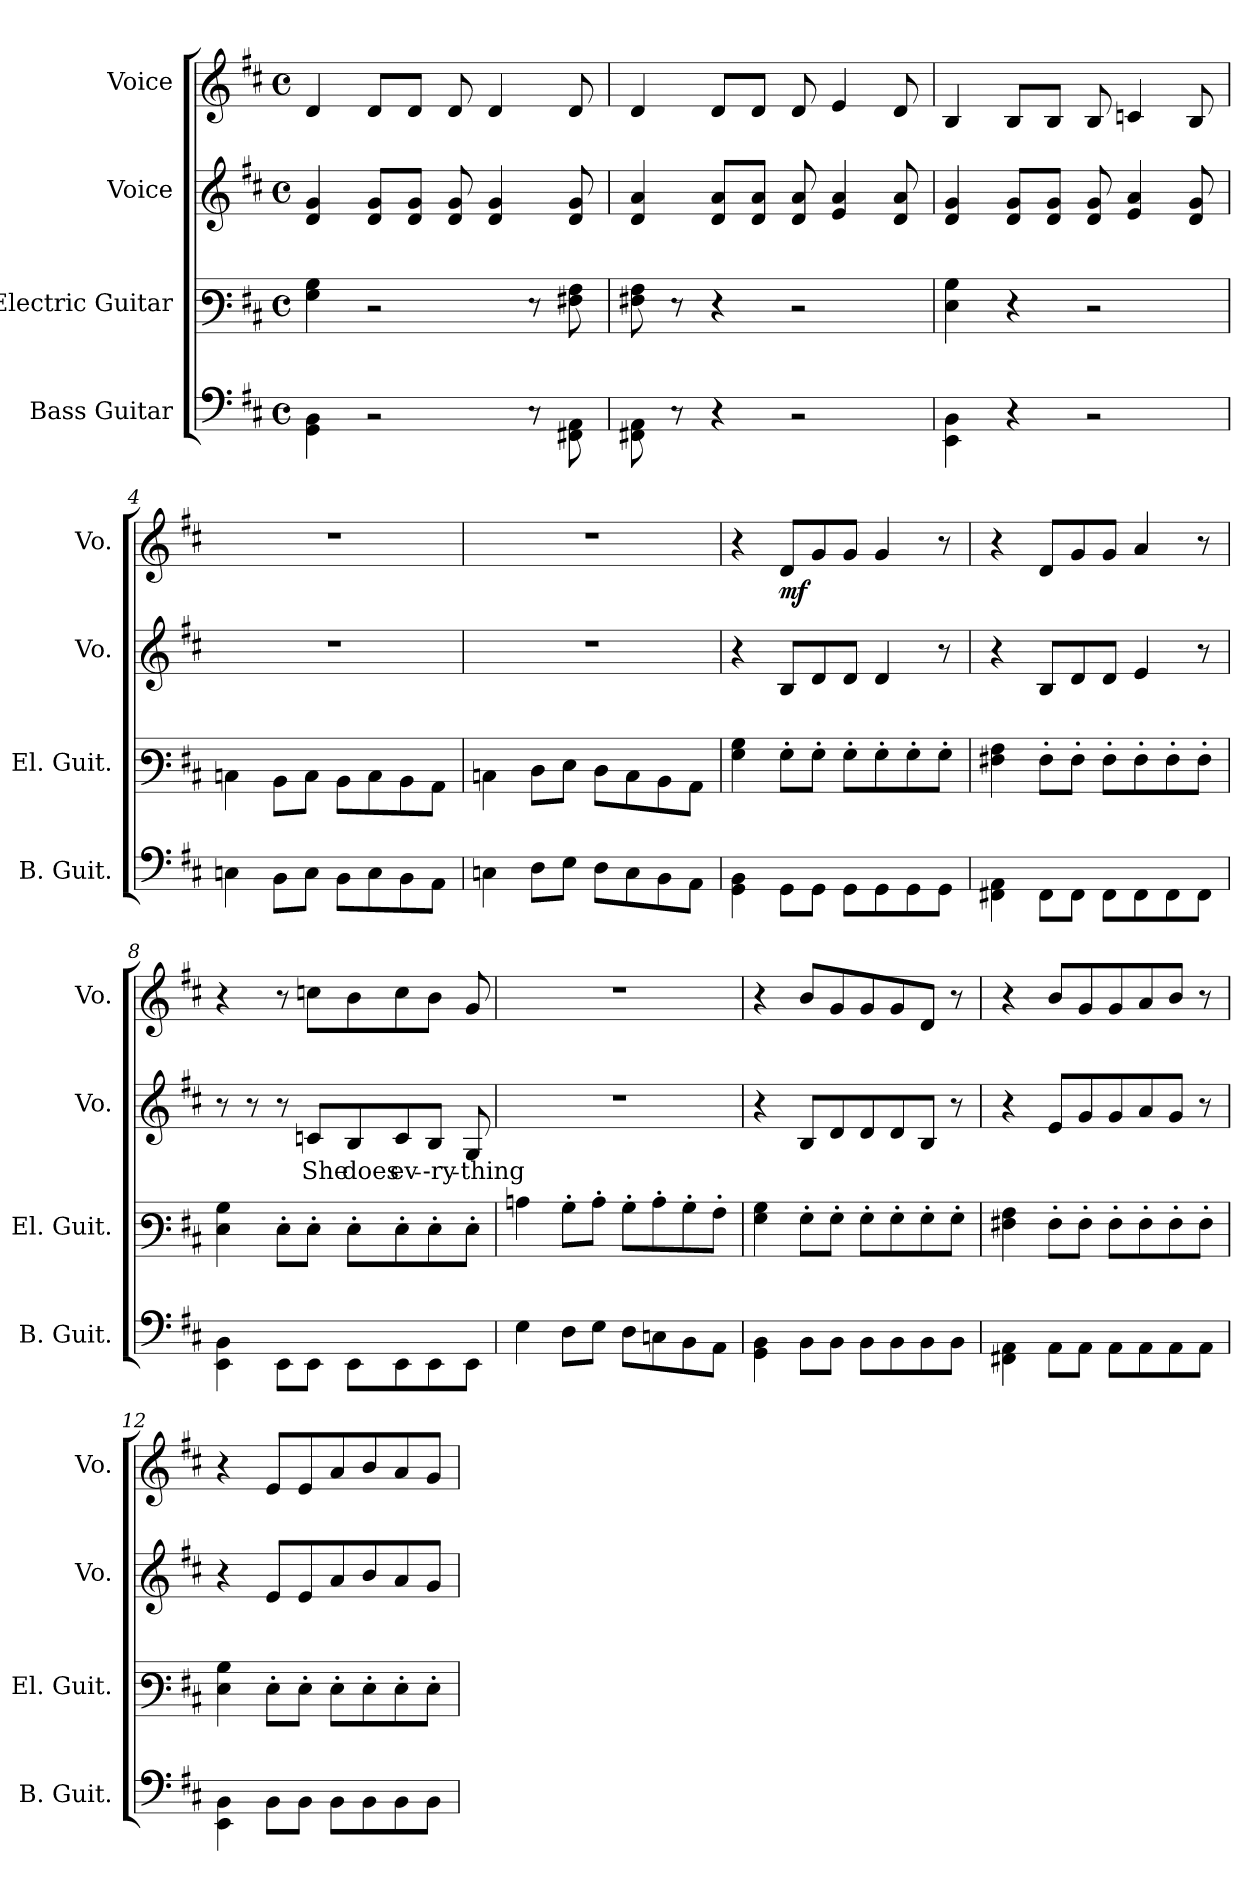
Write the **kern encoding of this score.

**kern	**kern	**kern	**text	**kern	**dynam
*part4	*part3	*part2	*part2	*part1	*part1
*staff4	*staff3	*staff2	*staff2	*staff1	*staff1
*I"Bass Guitar	*I"Electric Guitar	*I"Voice	*	*I"Voice	*
*I'B. Guit.	*I'El. Guit.	*I'Vo.	*	*I'Vo.	*
*stria4	*stria6	*	*	*	*
*	*	*clefG2	*	*clefG2	*
*k[f#c#]	*k[f#c#]	*k[f#c#]	*	*k[f#c#]	*
*M4/4	*M4/4	*M4/4	*	*M4/4	*
*met(c)	*met(c)	*met(c)	*	*met(c)	*
*MM152	*MM152	*MM152	*	*MM152	*
=1	=1	=1	=1	=1	=1
4GG\ 4BB\	4G\ 4B\	4d/ 4g/	.	4d/	.
2r	2r	8d/ 8g/L	.	8d/L	.
.	.	8d/ 8g/J	.	8d/J	.
.	.	8d/ 8g/	.	8d/	.
.	.	4d/ 4g/	.	4d/	.
8r	8r	.	.	.	.
8FF#X\ 8AA\	8F#X\ 8A\	8d/ 8g/	.	8d/	.
=2	=2	=2	=2	=2	=2
8FF#X\ 8AA\	8F#X\ 8A\	4d/ 4a/	.	4d/	.
8r	8r	.	.	.	.
4r	4r	8d/ 8a/L	.	8d/L	.
.	.	8d/ 8a/J	.	8d/J	.
2r	2r	8d/ 8a/	.	8d/	.
.	.	4e/ 4a/	.	4e/	.
.	.	8d/ 8a/	.	8d/	.
=3	=3	=3	=3	=3	=3
4EE\ 4BB\	4E\ 4B\	4d/ 4g/	.	4B/	.
4r	4r	8d/ 8g/L	.	8B/L	.
.	.	8d/ 8g/J	.	8B/J	.
2r	2r	8d/ 8g/	.	8B/	.
.	.	4e/ 4a/	.	4cn/	.
.	.	8d/ 8g/	.	8B/	.
=4	=4	=4	=4	=4	=4
4C\	4C\	1r	.	1r	.
8BB\L	8BB\L	.	.	.	.
8C\J	8C\J	.	.	.	.
8BB\L	8BB\L	.	.	.	.
8C\	8C\	.	.	.	.
8BB\	8BB\	.	.	.	.
8AA\J	8AA\J	.	.	.	.
!!LO:LB:g=z
=5	=5	=5	=5	=5	=5
4C\	4C\	1r	.	1r	.
8D\L	8D\L	.	.	.	.
8E\J	8E\J	.	.	.	.
8D\L	8D\L	.	.	.	.
8C\	8C\	.	.	.	.
8BB\	8BB\	.	.	.	.
8AA\J	8AA\J	.	.	.	.
=6	=6	=6	=6	=6	=6
4GG\ 4BB\	4G\ 4B\	4r	.	4r	.
!	!	!	!	!	!LO:DY:b
8GG\L	8G'\L	8B/L	.	8d/L	mf
8GG\J	8G'\J	8d/	.	8g/	.
8GG\L	8G'\L	8d/J	.	8g/J	.
8GG\	8G'\	4d/	.	4g/	.
8GG\	8G'\	.	.	.	.
8GG\J	8G'\J	8r	.	8r	.
=7	=7	=7	=7	=7	=7
4FF#X\ 4AA\	4F#X\ 4A\	4r	.	4r	.
8FF#\L	8F#'\L	8B/L	.	8d/L	.
8FF#\J	8F#'\J	8d/	.	8g/	.
8FF#\L	8F#'\L	8d/J	.	8g/J	.
8FF#\	8F#'\	4e/	.	4a/	.
8FF#\	8F#'\	.	.	.	.
8FF#\J	8F#'\J	8r	.	8r	.
=8	=8	=8	=8	=8	=8
4EE\ 4BB\	4E\ 4B\	8r	.	4r	.
.	.	8r	.	.	.
8EE\L	8E'\L	8r	.	8r	.
8EE\J	8E'\J	8cn/L	She	8ccn\L	.
8EE\L	8E'\L	8B/	does	8b\	.
8EE\	8E'\	8c/	ev-	8cc\	.
8EE\	8E'\	8B/J	--ry-	8b\J	.
8EE\J	8E'\J	8G/	-thing	8g/	.
!!LO:PB:g=z
=9	=9	=9	=9	=9	=9
4E\	4c\	1r	.	1r	.
8D\L	8B'\L	.	.	.	.
8E\J	8c'\J	.	.	.	.
8D\L	8B'\L	.	.	.	.
8C\	8c'\	.	.	.	.
8BB\	8B'\	.	.	.	.
8AA\J	8A'\J	.	.	.	.
=10	=10	=10	=10	=10	=10
4GG\ 4BB\	4G\ 4B\	4r	.	4r	.
8BB\L	8G'\L	8B/L	.	8b/L	.
8BB\J	8G'\J	8d/	.	8g/	.
8BB\L	8G'\L	8d/	.	8g/	.
8BB\	8G'\	8d/	.	8g/	.
8BB\	8G'\	8B/J	.	8d/J	.
8BB\J	8G'\J	8r	.	8r	.
=11	=11	=11	=11	=11	=11
4FF#X\ 4AA\	4F#X\ 4A\	4r	.	4r	.
8AA\L	8F#'\L	8e/L	.	8b/L	.
8AA\J	8F#'\J	8g/	.	8g/	.
8AA\L	8F#'\L	8g/	.	8g/	.
8AA\	8F#'\	8a/	.	8a/	.
8AA\	8F#'\	8g/J	.	8b/J	.
8AA\J	8F#'\J	8r	.	8r	.
=12	=12	=12	=12	=12	=12
4EE\ 4BB\	4E\ 4B\	4r	.	4r	.
8BB\L	8E'\L	8e/L	.	8e/L	.
8BB\J	8E'\J	8e/	.	8e/	.
8BB\L	8E'\L	8a/	.	8a/	.
8BB\	8E'\	8b/	.	8b/	.
8BB\	8E'\	8a/	.	8a/	.
8BB\J	8E'\J	8g/J	.	8g/J	.
=	=	=	=	=	=
*-	*-	*-	*-	*-	*-
